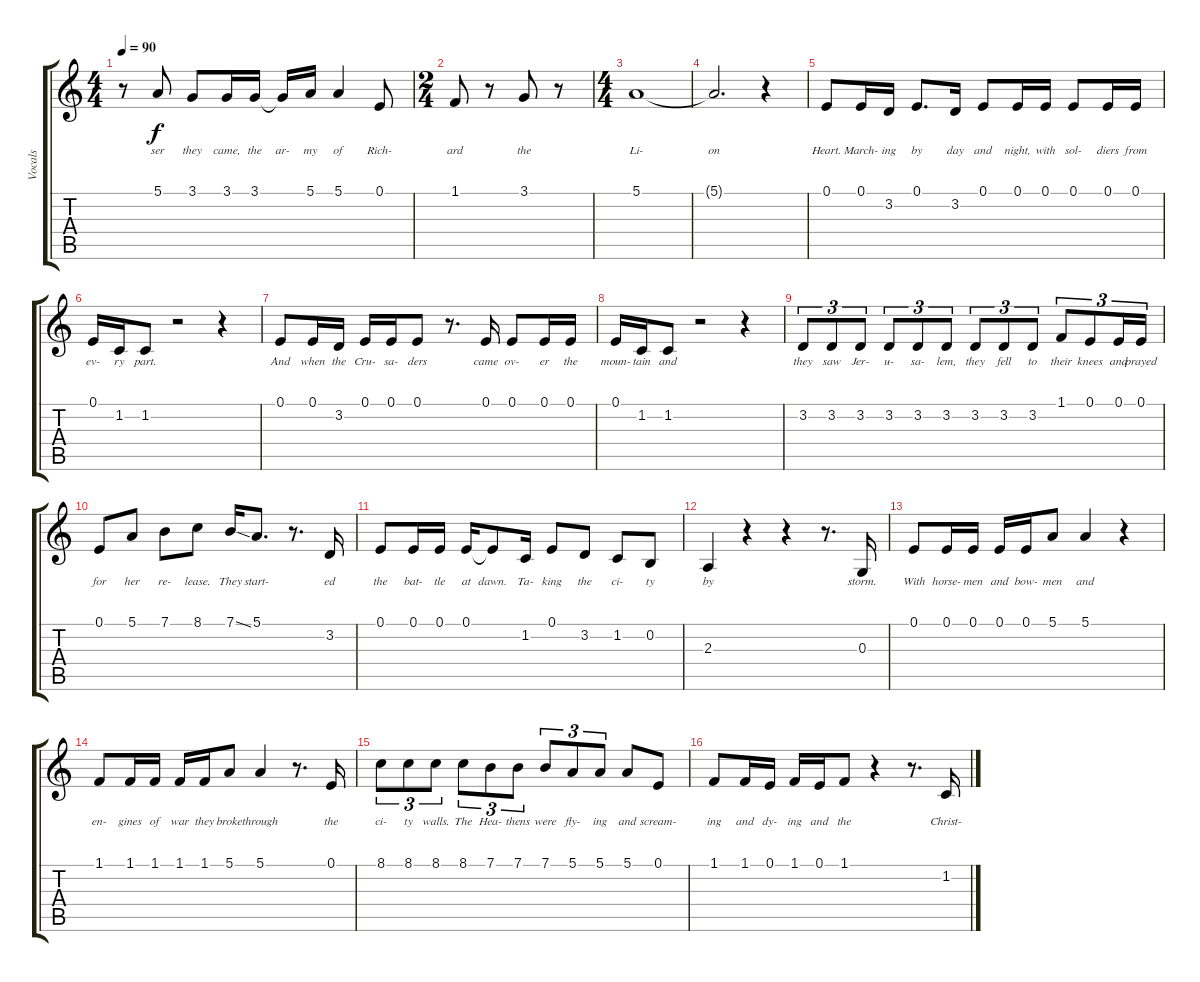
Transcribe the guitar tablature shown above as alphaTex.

\track ("Vocals" "Vocals") {instrument pad4choir}
\staff {score tabs}
\tuning (E4 B3 G3 D3 A2 E2) {hide}
\ts (4 4)
\tempo 90
\clef g2
\ks c
r.8{dy f} 5.1.8{lyrics (0 "ser") lyrics (1 "") lyrics (2 "") lyrics (3 "") lyrics (4 "")} 3.1.8{lyrics (0 "they") lyrics (1 "") lyrics (2 "") lyrics (3 "") lyrics (4 "")} 3.1.16{lyrics (0 "came,") lyrics (1 "") lyrics (2 "") lyrics (3 "") lyrics (4 "")} 3.1.16{lyrics (0 "the") lyrics (1 "") lyrics (2 "") lyrics (3 "") lyrics (4 "")} 3.1{t}.16{lyrics (0 "ar-") lyrics (1 "") lyrics (2 "") lyrics (3 "") lyrics (4 "")} 5.1.16{lyrics (0 "my") lyrics (1 "") lyrics (2 "") lyrics (3 "") lyrics (4 "")} 5.1.4{lyrics (0 "of") lyrics (1 "") lyrics (2 "") lyrics (3 "") lyrics (4 "")} 0.1.8{lyrics (0 "Rich-") lyrics (1 "") lyrics (2 "") lyrics (3 "") lyrics (4 "")} |
\ts (2 4)
1.1.8{lyrics (0 "ard") lyrics (1 "") lyrics (2 "") lyrics (3 "") lyrics (4 "")} r.8 3.1.8{lyrics (0 "the") lyrics (1 "") lyrics (2 "") lyrics (3 "") lyrics (4 "")} r.8 |
\ts (4 4)
5.1.1{lyrics (0 "Li-") lyrics (1 "") lyrics (2 "") lyrics (3 "") lyrics (4 "")} |
5.1{t}.2{d lyrics (0 "on") lyrics (1 "") lyrics (2 "") lyrics (3 "") lyrics (4 "")} r.4 |
0.1.8{lyrics (0 "Heart.") lyrics (1 "") lyrics (2 "") lyrics (3 "") lyrics (4 "")} 0.1.16{lyrics (0 "March-") lyrics (1 "") lyrics (2 "") lyrics (3 "") lyrics (4 "")} 3.2.16{lyrics (0 "ing") lyrics (1 "") lyrics (2 "") lyrics (3 "") lyrics (4 "")} 0.1.8{d lyrics (0 "by") lyrics (1 "") lyrics (2 "") lyrics (3 "") lyrics (4 "")} 3.2.16{lyrics (0 "day") lyrics (1 "") lyrics (2 "") lyrics (3 "") lyrics (4 "")} 0.1.8{lyrics (0 "and") lyrics (1 "") lyrics (2 "") lyrics (3 "") lyrics (4 "")} 0.1.16{lyrics (0 "night,") lyrics (1 "") lyrics (2 "") lyrics (3 "") lyrics (4 "")} 0.1.16{lyrics (0 "with") lyrics (1 "") lyrics (2 "") lyrics (3 "") lyrics (4 "")} 0.1.8{lyrics (0 "sol-") lyrics (1 "") lyrics (2 "") lyrics (3 "") lyrics (4 "")} 0.1.16{lyrics (0 "diers") lyrics (1 "") lyrics (2 "") lyrics (3 "") lyrics (4 "")} 0.1.16{lyrics (0 "from") lyrics (1 "") lyrics (2 "") lyrics (3 "") lyrics (4 "")} |
0.1.16{lyrics (0 "ev-") lyrics (1 "") lyrics (2 "") lyrics (3 "") lyrics (4 "")} 1.2.16{lyrics (0 "ry") lyrics (1 "") lyrics (2 "") lyrics (3 "") lyrics (4 "")} 1.2.8{lyrics (0 "part.") lyrics (1 "") lyrics (2 "") lyrics (3 "") lyrics (4 "")} r.2 r.4 |
0.1.8{lyrics (0 "And") lyrics (1 "") lyrics (2 "") lyrics (3 "") lyrics (4 "")} 0.1.16{lyrics (0 "when") lyrics (1 "") lyrics (2 "") lyrics (3 "") lyrics (4 "")} 3.2.16{lyrics (0 "the") lyrics (1 "") lyrics (2 "") lyrics (3 "") lyrics (4 "")} 0.1.16{lyrics (0 "Cru-") lyrics (1 "") lyrics (2 "") lyrics (3 "") lyrics (4 "")} 0.1.16{lyrics (0 "sa-") lyrics (1 "") lyrics (2 "") lyrics (3 "") lyrics (4 "")} 0.1.8{lyrics (0 "ders") lyrics (1 "") lyrics (2 "") lyrics (3 "") lyrics (4 "")} r.8{d} 0.1.16{lyrics (0 "came") lyrics (1 "") lyrics (2 "") lyrics (3 "") lyrics (4 "")} 0.1.8{lyrics (0 "ov-") lyrics (1 "") lyrics (2 "") lyrics (3 "") lyrics (4 "")} 0.1.16{lyrics (0 "er") lyrics (1 "") lyrics (2 "") lyrics (3 "") lyrics (4 "")} 0.1.16{lyrics (0 "the") lyrics (1 "") lyrics (2 "") lyrics (3 "") lyrics (4 "")} |
0.1.16{lyrics (0 "moun-") lyrics (1 "") lyrics (2 "") lyrics (3 "") lyrics (4 "")} 1.2.16{lyrics (0 "tain") lyrics (1 "") lyrics (2 "") lyrics (3 "") lyrics (4 "")} 1.2.8{lyrics (0 "and") lyrics (1 "") lyrics (2 "") lyrics (3 "") lyrics (4 "")} r.2 r.4 |
3.2.8{tu (3 2) lyrics (0 "they") lyrics (1 "") lyrics (2 "") lyrics (3 "") lyrics (4 "")} 3.2.8{tu (3 2) lyrics (0 "saw") lyrics (1 "") lyrics (2 "") lyrics (3 "") lyrics (4 "")} 3.2.8{tu (3 2) lyrics (0 "Jer-") lyrics (1 "") lyrics (2 "") lyrics (3 "") lyrics (4 "")} 3.2.8{tu (3 2) lyrics (0 "u-") lyrics (1 "") lyrics (2 "") lyrics (3 "") lyrics (4 "")} 3.2.8{tu (3 2) lyrics (0 "sa-") lyrics (1 "") lyrics (2 "") lyrics (3 "") lyrics (4 "")} 3.2.8{tu (3 2) lyrics (0 "lem,") lyrics (1 "") lyrics (2 "") lyrics (3 "") lyrics (4 "")} 3.2.8{tu (3 2) lyrics (0 "they") lyrics (1 "") lyrics (2 "") lyrics (3 "") lyrics (4 "")} 3.2.8{tu (3 2) lyrics (0 "fell") lyrics (1 "") lyrics (2 "") lyrics (3 "") lyrics (4 "")} 3.2.8{tu (3 2) lyrics (0 "to") lyrics (1 "") lyrics (2 "") lyrics (3 "") lyrics (4 "")} 1.1.8{tu (3 2) lyrics (0 "their") lyrics (1 "") lyrics (2 "") lyrics (3 "") lyrics (4 "")} 0.1.8{tu (3 2) lyrics (0 "knees") lyrics (1 "") lyrics (2 "") lyrics (3 "") lyrics (4 "")} 0.1.16{tu (3 2) lyrics (0 "and") lyrics (1 "") lyrics (2 "") lyrics (3 "") lyrics (4 "")} 0.1.16{tu (3 2) lyrics (0 "prayed") lyrics (1 "") lyrics (2 "") lyrics (3 "") lyrics (4 "")} |
0.1.8{lyrics (0 "for") lyrics (1 "") lyrics (2 "") lyrics (3 "") lyrics (4 "")} 5.1.8{lyrics (0 "her") lyrics (1 "") lyrics (2 "") lyrics (3 "") lyrics (4 "")} 7.1.8{lyrics (0 "re-") lyrics (1 "") lyrics (2 "") lyrics (3 "") lyrics (4 "")} 8.1.8{lyrics (0 "lease.") lyrics (1 "") lyrics (2 "") lyrics (3 "") lyrics (4 "")} 7.1{ss}.16{lyrics (0 "They") lyrics (1 "") lyrics (2 "") lyrics (3 "") lyrics (4 "")} 5.1.8{d lyrics (0 "start-") lyrics (1 "") lyrics (2 "") lyrics (3 "") lyrics (4 "")} r.8{d} 3.2.16{lyrics (0 "ed") lyrics (1 "") lyrics (2 "") lyrics (3 "") lyrics (4 "")} |
0.1.8{lyrics (0 "the") lyrics (1 "") lyrics (2 "") lyrics (3 "") lyrics (4 "")} 0.1.16{lyrics (0 "bat-") lyrics (1 "") lyrics (2 "") lyrics (3 "") lyrics (4 "")} 0.1.16{lyrics (0 "tle") lyrics (1 "") lyrics (2 "") lyrics (3 "") lyrics (4 "")} 0.1.16{lyrics (0 "at") lyrics (1 "") lyrics (2 "") lyrics (3 "") lyrics (4 "")} 0.1{t}.8{lyrics (0 "dawn.") lyrics (1 "") lyrics (2 "") lyrics (3 "") lyrics (4 "")} 1.2.16{lyrics (0 "Ta-") lyrics (1 "") lyrics (2 "") lyrics (3 "") lyrics (4 "")} 0.1.8{lyrics (0 "king") lyrics (1 "") lyrics (2 "") lyrics (3 "") lyrics (4 "")} 3.2.8{lyrics (0 "the") lyrics (1 "") lyrics (2 "") lyrics (3 "") lyrics (4 "")} 1.2.8{lyrics (0 "ci-") lyrics (1 "") lyrics (2 "") lyrics (3 "") lyrics (4 "")} 0.2.8{lyrics (0 "ty") lyrics (1 "") lyrics (2 "") lyrics (3 "") lyrics (4 "")} |
2.3.4{lyrics (0 "by") lyrics (1 "") lyrics (2 "") lyrics (3 "") lyrics (4 "")} r.4 r.4 r.8{d} 0.3.16{lyrics (0 "storm.") lyrics (1 "") lyrics (2 "") lyrics (3 "") lyrics (4 "")} |
0.1.8{lyrics (0 "With") lyrics (1 "") lyrics (2 "") lyrics (3 "") lyrics (4 "")} 0.1.16{lyrics (0 "horse-") lyrics (1 "") lyrics (2 "") lyrics (3 "") lyrics (4 "")} 0.1.16{lyrics (0 "men") lyrics (1 "") lyrics (2 "") lyrics (3 "") lyrics (4 "")} 0.1.16{lyrics (0 "and") lyrics (1 "") lyrics (2 "") lyrics (3 "") lyrics (4 "")} 0.1.16{lyrics (0 "bow-") lyrics (1 "") lyrics (2 "") lyrics (3 "") lyrics (4 "")} 5.1.8{lyrics (0 "men") lyrics (1 "") lyrics (2 "") lyrics (3 "") lyrics (4 "")} 5.1.4{lyrics (0 "and") lyrics (1 "") lyrics (2 "") lyrics (3 "") lyrics (4 "")} r.4 |
1.1.8{lyrics (0 "en-") lyrics (1 "") lyrics (2 "") lyrics (3 "") lyrics (4 "")} 1.1.16{lyrics (0 "gines") lyrics (1 "") lyrics (2 "") lyrics (3 "") lyrics (4 "")} 1.1.16{lyrics (0 "of") lyrics (1 "") lyrics (2 "") lyrics (3 "") lyrics (4 "")} 1.1.16{lyrics (0 "war") lyrics (1 "") lyrics (2 "") lyrics (3 "") lyrics (4 "")} 1.1.16{lyrics (0 "they") lyrics (1 "") lyrics (2 "") lyrics (3 "") lyrics (4 "")} 5.1.8{lyrics (0 "broke") lyrics (1 "") lyrics (2 "") lyrics (3 "") lyrics (4 "")} 5.1.4{lyrics (0 "through") lyrics (1 "") lyrics (2 "") lyrics (3 "") lyrics (4 "")} r.8{d} 0.1.16{lyrics (0 "the") lyrics (1 "") lyrics (2 "") lyrics (3 "") lyrics (4 "")} |
8.1.8{tu (3 2) lyrics (0 "ci-") lyrics (1 "") lyrics (2 "") lyrics (3 "") lyrics (4 "")} 8.1.8{tu (3 2) lyrics (0 "ty") lyrics (1 "") lyrics (2 "") lyrics (3 "") lyrics (4 "")} 8.1.8{tu (3 2) lyrics (0 "walls.") lyrics (1 "") lyrics (2 "") lyrics (3 "") lyrics (4 "")} 8.1.8{tu (3 2) lyrics (0 "The") lyrics (1 "") lyrics (2 "") lyrics (3 "") lyrics (4 "")} 7.1.8{tu (3 2) lyrics (0 "Hea-") lyrics (1 "") lyrics (2 "") lyrics (3 "") lyrics (4 "")} 7.1.8{tu (3 2) lyrics (0 "thens") lyrics (1 "") lyrics (2 "") lyrics (3 "") lyrics (4 "")} 7.1.8{tu (3 2) lyrics (0 "were") lyrics (1 "") lyrics (2 "") lyrics (3 "") lyrics (4 "")} 5.1.8{tu (3 2) lyrics (0 "fly-") lyrics (1 "") lyrics (2 "") lyrics (3 "") lyrics (4 "")} 5.1.8{tu (3 2) lyrics (0 "ing") lyrics (1 "") lyrics (2 "") lyrics (3 "") lyrics (4 "")} 5.1.8{lyrics (0 "and") lyrics (1 "") lyrics (2 "") lyrics (3 "") lyrics (4 "")} 0.1.8{lyrics (0 "scream-") lyrics (1 "") lyrics (2 "") lyrics (3 "") lyrics (4 "")} |
1.1.8{lyrics (0 "ing") lyrics (1 "") lyrics (2 "") lyrics (3 "") lyrics (4 "")} 1.1.16{lyrics (0 "and") lyrics (1 "") lyrics (2 "") lyrics (3 "") lyrics (4 "")} 0.1.16{lyrics (0 "dy-") lyrics (1 "") lyrics (2 "") lyrics (3 "") lyrics (4 "")} 1.1.16{lyrics (0 "ing") lyrics (1 "") lyrics (2 "") lyrics (3 "") lyrics (4 "")} 0.1.16{lyrics (0 "and") lyrics (1 "") lyrics (2 "") lyrics (3 "") lyrics (4 "")} 1.1.8{lyrics (0 "the") lyrics (1 "") lyrics (2 "") lyrics (3 "") lyrics (4 "")} r.4 r.8{d} 1.2.16{lyrics (0 "Christ-") lyrics (1 "") lyrics (2 "") lyrics (3 "") lyrics (4 "")}
